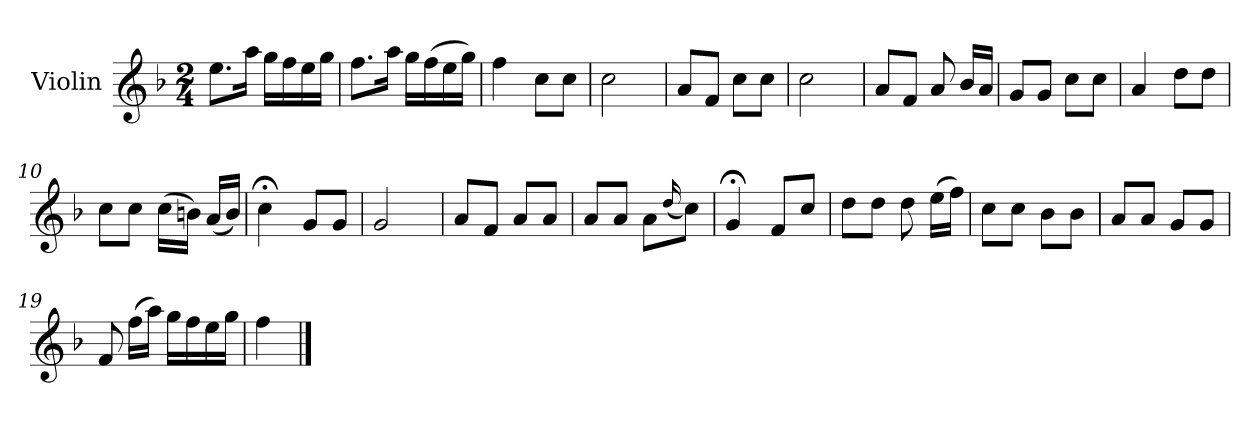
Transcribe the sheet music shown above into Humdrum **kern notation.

**kern
*part1
*staff1
*I"Violin
*I'Vln.
*clefG2
*k[b-]
*M2/4
=1
8.ee\L
16aa\Jk
16gg\LL
16ff\
16ee\
16gg\JJ
=2
8.ff\L
16aa\Jk
16gg\LL
(>16ff\
16ee\
16gg\JJ)
=3
4ff\
8cc\L
8cc\J
=4
2cc\
=5
8a/L
8f/J
8cc\L
8cc\J
=6
2cc\
=7
8a/L
8f/J
8a/
16b-/LL
16a/JJ
!!LO:LB:g=z
=8
8g/L
8g/J
8cc\L
8cc\J
=9
4a/
8dd\L
8dd\J
=10
8cc\L
8cc\J
(>16cc\LL
16bn\JJ)
(<16a/LL
16b/JJ)
=11
4cc;<\
8g/L
8g/J
=12
2g/
=13
8a/L
8f/J
8a/L
8a/J
=14
8a/L
8a/J
8a\L
(<16qqdd/
8cc\J)
=15
4g;</
8f/L
8cc/J
!!LO:LB:g=z
=16
8dd\L
8dd\J
8dd\
(>16ee\LL
16ff\JJ)
=17
8cc\L
8cc\J
8b-\L
8b-\J
=18
8a/L
8a/J
8g/L
8g/J
=19
8f/
(>16ff\LL
16aa\JJ)
16gg\LL
16ff\
16ee\
16gg\JJ
=20
4ff\
==
*-
